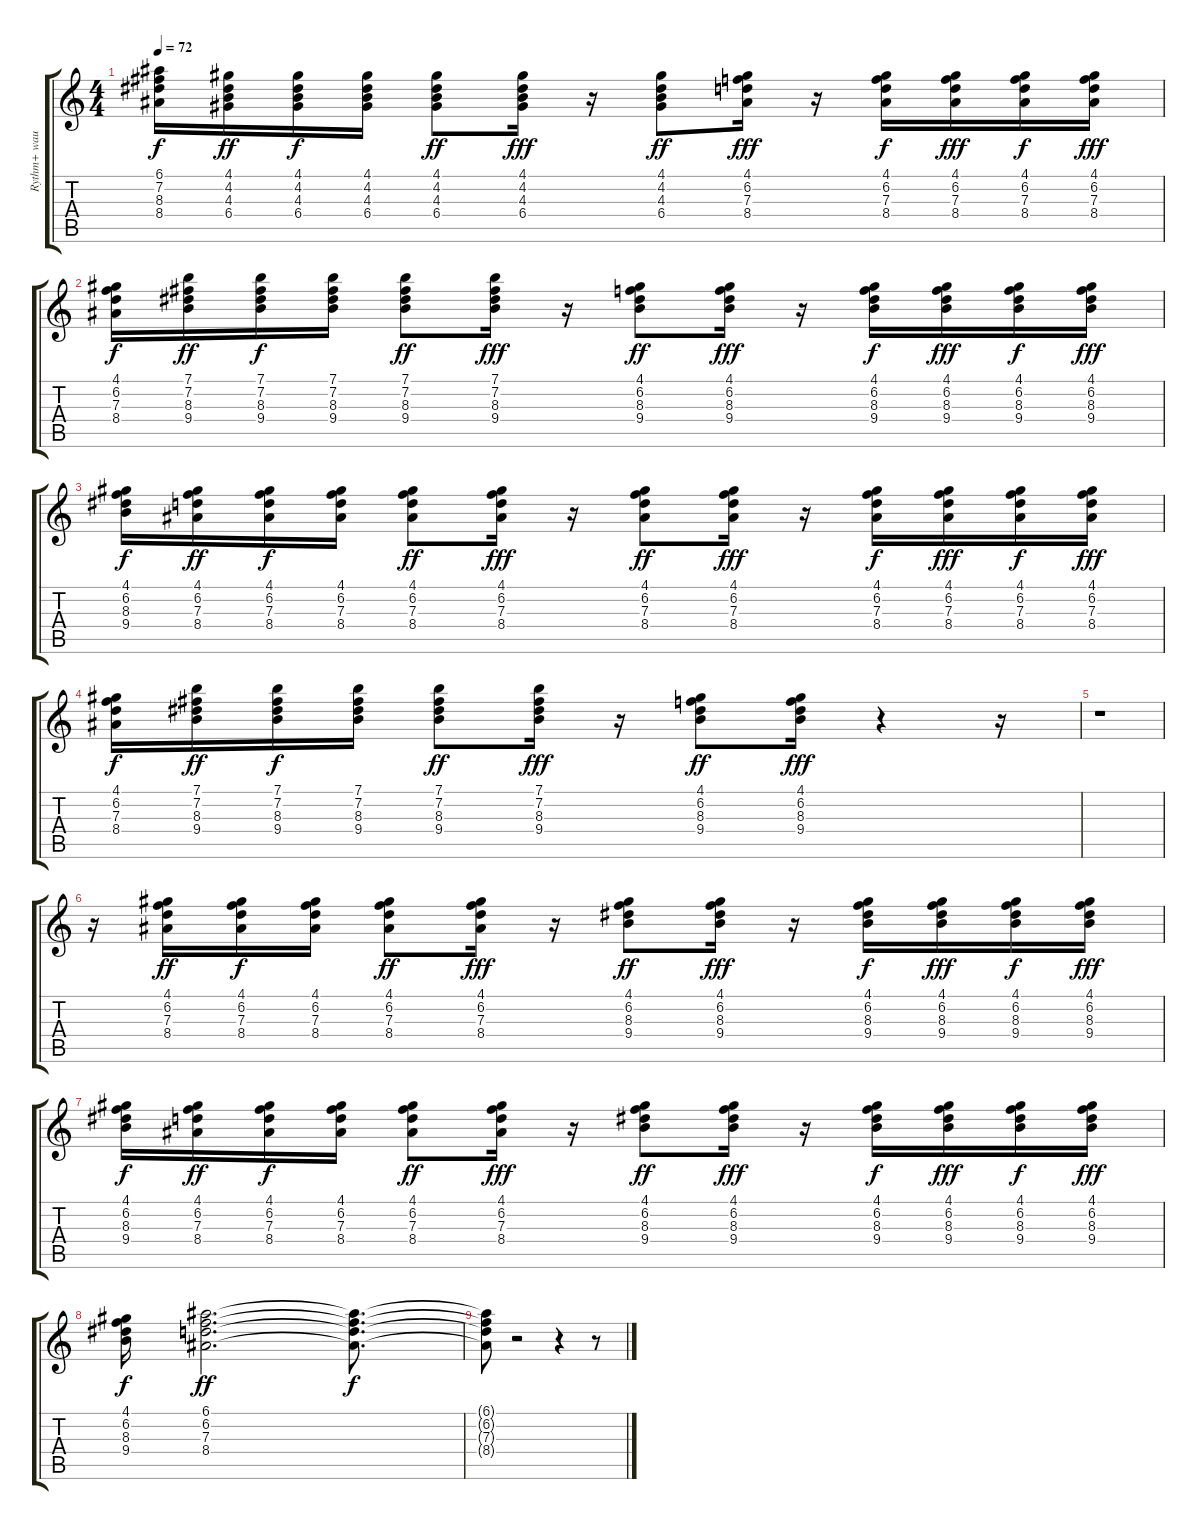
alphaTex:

\track ("Rythm+ wau 3 " "Rythm+ wau") {instrument acousticguitarsteel}
\staff {score tabs}
\tuning (E4 B3 G3 D3 A2 E2) {hide}
\ts (4 4)
\tempo 72
\clef g2
\ks c
(6.1 7.2 8.3 8.4).16{dy f} (4.1 4.2 4.3 6.4).16{dy ff} (4.1 4.2 4.3 6.4).16{dy f} (4.1 4.2 4.3 6.4).16 (4.1 4.2 4.3 6.4).8{dy ff} (4.1 4.2 4.3 6.4).16{dy fff} r.16 (4.1 4.2 4.3 6.4).8{dy ff} (4.1 6.2 7.3 8.4).16{dy fff} r.16 (4.1 6.2 7.3 8.4).16{dy f} (4.1 6.2 7.3 8.4).16{dy fff} (4.1 6.2 7.3 8.4).16{dy f} (4.1 6.2 7.3 8.4).16{dy fff} |
(4.1 6.2 7.3 8.4).16{dy f} (7.1 7.2 8.3 9.4).16{dy ff} (7.1 7.2 8.3 9.4).16{dy f} (7.1 7.2 8.3 9.4).16 (7.1 7.2 8.3 9.4).8{dy ff} (7.1 7.2 8.3 9.4).16{dy fff} r.16 (4.1 6.2 8.3 9.4).8{dy ff} (4.1 6.2 8.3 9.4).16{dy fff} r.16 (4.1 6.2 8.3 9.4).16{dy f} (4.1 6.2 8.3 9.4).16{dy fff} (4.1 6.2 8.3 9.4).16{dy f} (4.1 6.2 8.3 9.4).16{dy fff} |
(4.1 6.2 8.3 9.4).16{dy f} (4.1 6.2 7.3 8.4).16{dy ff} (4.1 6.2 7.3 8.4).16{dy f} (4.1 6.2 7.3 8.4).16 (4.1 6.2 7.3 8.4).8{dy ff} (4.1 6.2 7.3 8.4).16{dy fff} r.16 (4.1 6.2 7.3 8.4).8{dy ff} (4.1 6.2 7.3 8.4).16{dy fff} r.16 (4.1 6.2 7.3 8.4).16{dy f} (4.1 6.2 7.3 8.4).16{dy fff} (4.1 6.2 7.3 8.4).16{dy f} (4.1 6.2 7.3 8.4).16{dy fff} |
(4.1 6.2 7.3 8.4).16{dy f} (7.1 7.2 8.3 9.4).16{dy ff} (7.1 7.2 8.3 9.4).16{dy f} (7.1 7.2 8.3 9.4).16 (7.1 7.2 8.3 9.4).8{dy ff} (7.1 7.2 8.3 9.4).16{dy fff} r.16 (4.1 6.2 8.3 9.4).8{dy ff} (4.1 6.2 8.3 9.4).16{dy fff} r.4 r.16 |
r.1 |
r.16 (4.1 6.2 7.3 8.4).16{dy ff} (4.1 6.2 7.3 8.4).16{dy f} (4.1 6.2 7.3 8.4).16 (4.1 6.2 7.3 8.4).8{dy ff} (4.1 6.2 7.3 8.4).16{dy fff} r.16 (4.1 6.2 8.3 9.4).8{dy ff} (4.1 6.2 8.3 9.4).16{dy fff} r.16 (4.1 6.2 8.3 9.4).16{dy f} (4.1 6.2 8.3 9.4).16{dy fff} (4.1 6.2 8.3 9.4).16{dy f} (4.1 6.2 8.3 9.4).16{dy fff} |
(4.1 6.2 8.3 9.4).16{dy f} (4.1 6.2 7.3 8.4).16{dy ff} (4.1 6.2 7.3 8.4).16{dy f} (4.1 6.2 7.3 8.4).16 (4.1 6.2 7.3 8.4).8{dy ff} (4.1 6.2 7.3 8.4).16{dy fff} r.16 (4.1 6.2 8.3 9.4).8{dy ff} (4.1 6.2 8.3 9.4).16{dy fff} r.16 (4.1 6.2 8.3 9.4).16{dy f} (4.1 6.2 8.3 9.4).16{dy fff} (4.1 6.2 8.3 9.4).16{dy f} (4.1 6.2 8.3 9.4).16{dy fff} |
(4.1 6.2 8.3 9.4).16{dy f} (6.1 6.2 7.3 8.4).2{d dy ff} (6.1{t} 6.2{t} 7.3{t} 8.4{t}).8{d dy f} |
(6.1{t} 6.2{t} 7.3{t} 8.4{t}).8 r.2 r.4 r.8
